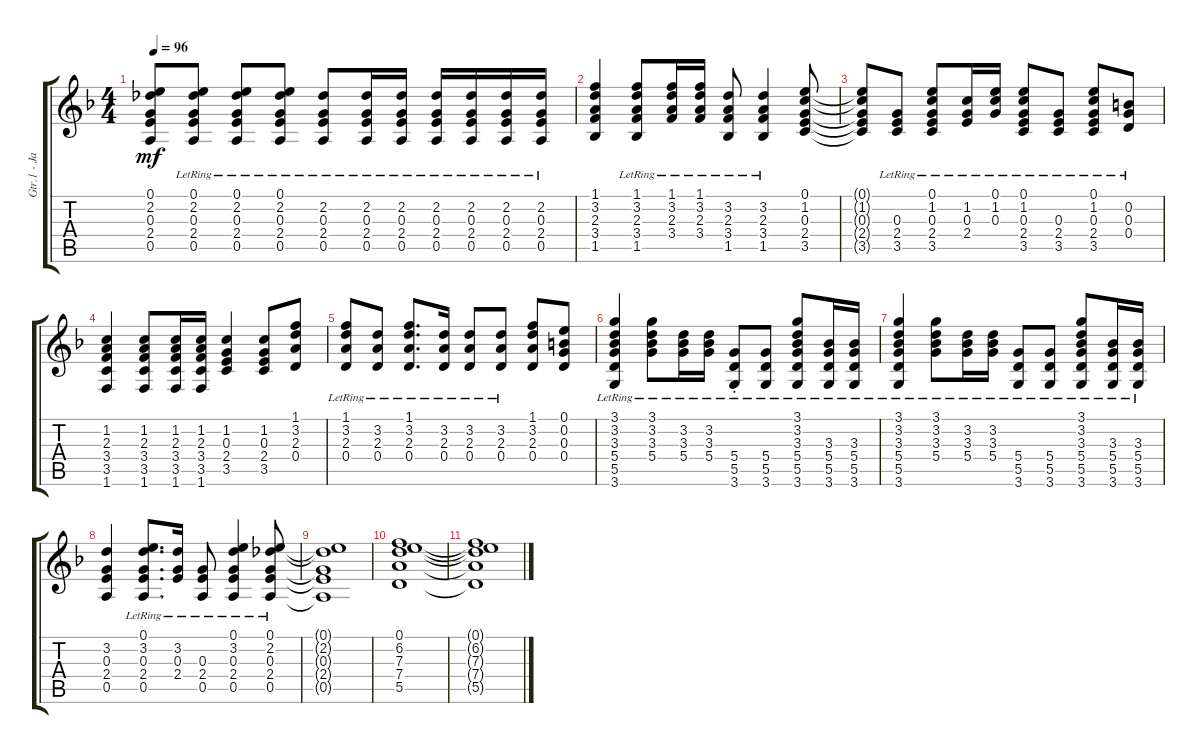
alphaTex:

\track ("Gtr.1 - James Dean Bradfield" "Gtr.1 - Ja") {instrument acousticguitarsteel}
\staff {score tabs}
\tuning (E4 B3 G3 D3 A2 E2) {hide}
\ts (4 4)
\tempo 96
\clef g2
\ks f
(0.1{t} 2.2{t} 0.3{t} 2.4{t} 0.5{t}).8{dy mf} (0.1{lr} 2.2{lr} 0.3{lr} 2.4{lr} 0.5{lr}).8 (0.1{lr} 2.2{lr} 0.3{lr} 2.4{lr} 0.5{lr}).8 (0.1{lr} 2.2{lr} 0.3{lr} 2.4{lr} 0.5{lr}).8 (2.2{lr} 0.3{lr} 2.4{lr} 0.5{lr}).8 (2.2{lr} 0.3{lr} 2.4{lr} 0.5{lr}).16 (2.2{lr} 0.3{lr} 2.4{lr} 0.5{lr}).16 (2.2{lr} 0.3{lr} 2.4{lr} 0.5{lr}).16 (2.2{lr} 0.3{lr} 2.4{lr} 0.5{lr}).16 (2.2{lr} 0.3{lr} 2.4{lr} 0.5{lr}).16 (2.2{lr} 0.3{lr} 2.4{lr} 0.5{lr}).16 |
(1.1 3.2 2.3 3.4 1.5).4 (1.1{lr} 3.2{lr} 2.3{lr} 3.4{lr} 1.5{lr}).8 (1.1{lr} 3.2{lr} 2.3{lr} 3.4{lr}).16 (1.1{lr} 3.2{lr} 2.3{lr} 3.4{lr}).16 (3.2{lr} 2.3{lr} 3.4{lr} 1.5{lr}).8 (3.2{lr} 2.3{lr} 3.4{lr} 1.5{lr}).4 (0.1 1.2 0.3 2.4 3.5).8 |
(0.1{t} 1.2{t} 0.3{t} 2.4{t} 3.5{t}).8 (0.3{lr} 2.4{lr} 3.5{lr}).8 (0.1{lr} 1.2{lr} 0.3{lr} 2.4{lr} 3.5{lr}).8 (1.2{lr} 0.3{lr} 2.4{lr}).16 (0.1{lr} 1.2{lr} 0.3{lr}).16 (0.1{lr} 1.2{lr} 0.3{lr} 2.4{lr} 3.5{lr}).8 (0.3{lr} 2.4{lr} 3.5{lr}).8 (0.1{lr} 1.2{lr} 0.3{lr} 2.4{lr} 3.5{lr}).8 (0.2{lr} 0.3{lr} 0.4{lr}).8 |
(1.2 2.3 3.4 3.5 1.6).4 (1.2 2.3 3.4 3.5 1.6).8 (1.2 2.3 3.4 3.5 1.6).16 (1.2 2.3 3.4 3.5 1.6).16 (1.2 0.3 2.4 3.5).4 (1.2 0.3 2.4 3.5).8 (1.1 3.2 2.3 0.4).8 |
(1.1{lr} 3.2{lr} 2.3{lr} 0.4{lr}).8 (3.2{lr} 2.3{lr} 0.4{lr}).8 (1.1{lr} 3.2{lr} 2.3{lr} 0.4{lr}).8{d} (3.2{lr} 2.3{lr} 0.4{lr}).16 (3.2{lr} 2.3{lr} 0.4{lr}).8 (3.2{lr} 2.3{lr} 0.4{lr}).8 (1.1 3.2 2.3 0.4).8 (0.1 0.2 0.3 0.4).8 |
(3.1{lr} 3.2{lr} 3.3{lr} 5.4{lr} 5.5{lr} 3.6{lr}).4 (3.1{lr} 3.2{lr} 3.3{lr} 5.4{lr}).8 (3.2{lr} 3.3{lr} 5.4{lr}).16 (3.2{lr} 3.3{lr} 5.4{lr}).16 (5.4{st lr} 5.5{st lr} 3.6{st lr}).8 (5.4{lr} 5.5{lr} 3.6{lr}).8 (3.1{lr} 3.2{lr} 3.3{lr} 5.4{lr} 5.5{lr} 3.6{lr}).8 (3.3{lr} 5.4{lr} 5.5{lr} 3.6{lr}).16 (3.3{lr} 5.4{lr} 5.5{lr} 3.6{lr}).16 |
(3.1{lr} 3.2{lr} 3.3{lr} 5.4{lr} 5.5{lr} 3.6{lr}).4 (3.1{lr} 3.2{lr} 3.3{lr} 5.4{lr}).8 (3.2{lr} 3.3{lr} 5.4{lr}).16 (3.2{lr} 3.3{lr} 5.4{lr}).16 (5.4{lr} 5.5{lr} 3.6{lr}).8 (5.4{lr} 5.5{lr} 3.6{lr}).8 (3.1{lr} 3.2{lr} 3.3{lr} 5.4{lr} 5.5{lr} 3.6{lr}).8 (3.3{lr} 5.4{lr} 5.5{lr} 3.6{lr}).16 (3.3{lr} 5.4{lr} 5.5{lr} 3.6{lr}).16 |
(3.2 0.3 2.4 0.5).4 (0.1{lr} 3.2{lr} 0.3{lr} 2.4{lr} 0.5{lr}).8{d} (3.2{lr} 0.3{lr} 2.4{lr}).16 (0.3{lr} 2.4{lr} 0.5{lr}).8 (0.1{lr} 3.2{lr} 0.3{lr} 2.4{lr} 0.5{lr}).4 (0.1{lr} 2.2{lr} 0.3{lr} 2.4{lr} 0.5{lr}).8 |
(0.1{t} 2.2{t} 0.3{t} 2.4{t} 0.5{t}).1 |
(0.1 6.2 7.3 7.4 5.5).1 |
(0.1{t} 6.2{t} 7.3{t} 7.4{t} 5.5{t}).1
